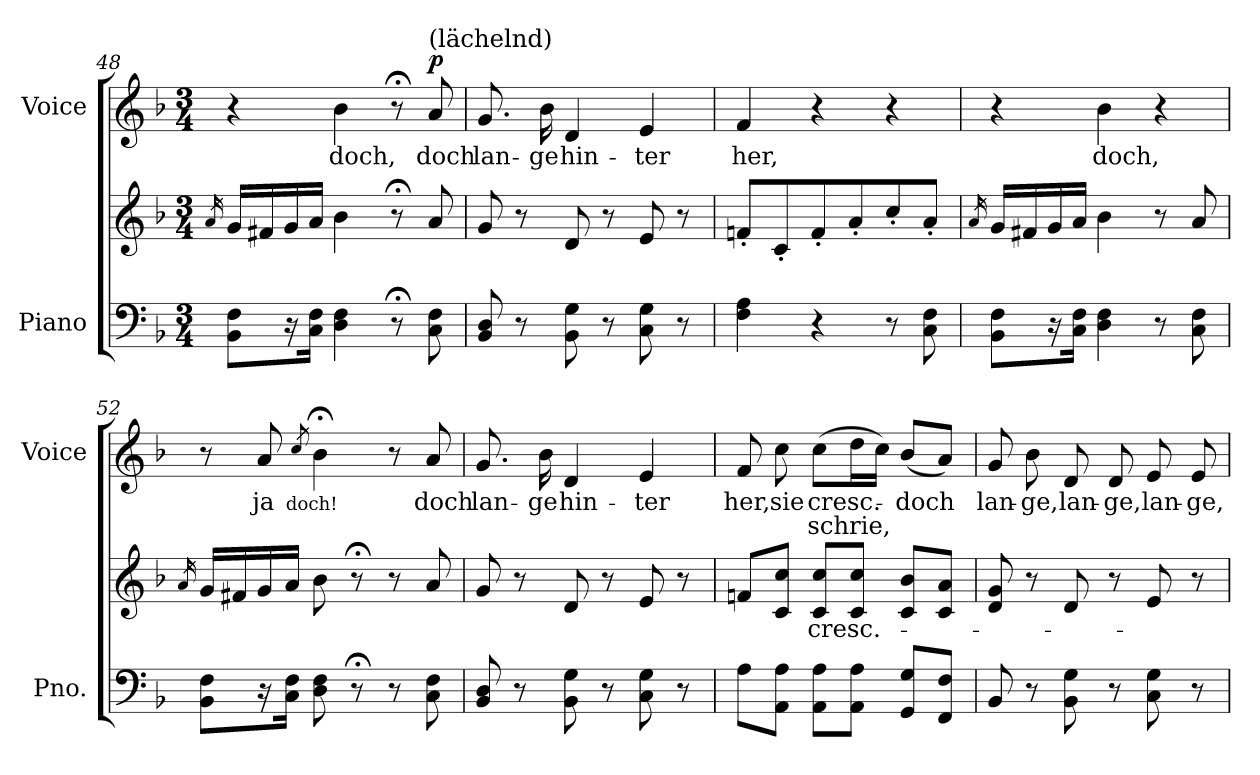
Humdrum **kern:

**kern	**kern	**text	**kern	**text	**text	**dynam
*part2	*part2	*part2	*part1	*part1	*part1	*part1
*staff3	*staff2	*staff2	*staff1	*staff1	*staff1	*staff1
*I"Piano	*	*	*I"Voice	*	*	*
*I'Pno.	*	*	*I'Voice	*	*	*
*clefF4	*clefG2	*	*clefG2	*	*	*
*k[b-]	*k[b-]	*	*k[b-]	*	*	*
*F:	*F:	*	*F:	*	*	*
*M3/4	*M3/4	*	*M3/4	*	*	*
=48	=48	=48	=48	=48	=48	=48
.	16qai/	.	.	.	.	.
8BB-i\ 8FiL	16gi/LL	.	4r	.	.	.
.	16f#Xi/	.	.	.	.	.
16r	16gi/	.	.	.	.	.
16Ci\ 16FiJk	16ai/JJ	.	.	.	.	.
!	!	!	!	!LO:LY:b:color=#000000	!	!
4Di\ 4Fi	4b-i\	.	4b-i\	doch,	.	.
8r;	8r;	.	8r;	.	.	.
!	!	!	!LO:TX:a:t=(lächelnd)	!	!	!
!	!	!	!	!LO:LY:b:color=#000000	!	!
8Ci\ 8Fi	8ai/	.	8ai/	doch	.	p
=49	=49	=49	=49	=49	=49	=49
!	!	!	!	!LO:LY:b:color=#000000	!	!
8BB-i/ 8Di	8gi/	.	8.gi/	lan-	.	.
8r	8r	.	.	.	.	.
!	!	!	!	!LO:LY:b:color=#000000	!	!
.	.	.	16b-i\	-ge	.	.
!	!	!	!	!LO:LY:b:color=#000000	!	!
8BB-i\ 8Gi	8di/	.	4di/	hin-	.	.
8r	8r	.	.	.	.	.
!	!	!	!	!LO:LY:b:color=#000000	!	!
8Ci\ 8Gi	8ei/	.	4ei/	-ter	.	.
8r	8r	.	.	.	.	.
!!LO:LB:g=z
=50	=50	=50	=50	=50	=50	=50
!	!	!	!	!LO:LY:b:color=#000000	!	!
4Fi\ 4Ai	8fn'i/L	.	4fi/	her,	.	.
.	8c'i/	.	.	.	.	.
4r	8f'i/	.	4r	.	.	.
.	8a'i/	.	.	.	.	.
8r	8cc'i/	.	4r	.	.	.
8Ci\ 8Fi	8a'i/J	.	.	.	.	.
=51	=51	=51	=51	=51	=51	=51
.	16qai/	.	.	.	.	.
8BB-i\ 8FiL	16gi/LL	.	4r	.	.	.
.	16f#Xi/	.	.	.	.	.
16r	16gi/	.	.	.	.	.
16Ci\ 16FiJk	16ai/JJ	.	.	.	.	.
!	!	!	!	!LO:LY:b:color=#000000	!	!
4Di\ 4Fi	4b-i\	.	4b-i\	doch,	.	.
8r	8r	.	4r	.	.	.
8Ci\ 8Fi	8ai/	.	.	.	.	.
=52	=52	=52	=52	=52	=52	=52
.	16qai/	.	.	.	.	.
8BB-i\ 8FiL	16gi/LL	.	8r	.	.	.
.	16f#Xi/	.	.	.	.	.
!	!	!	!	!LO:LY:b:color=#000000	!	!
16r	16gi/	.	8ai/	ja	.	.
16Ci\ 16FiJk	16ai/JJ	.	.	.	.	.
!	!	!	!	!LO:LY:b:color=#000000	!	!
.	.	.	8qcci/	doch!	.	.
8Di\ 8Fi	8b-i\	.	4b-;i\	.	.	.
8r;	8r;	.	.	.	.	.
8r	8r	.	8r	.	.	.
!	!	!	!	!LO:LY:b:color=#000000	!	!
8Ci\ 8Fi	8ai/	.	8ai/	doch	.	.
=53	=53	=53	=53	=53	=53	=53
!	!	!	!	!LO:LY:b:color=#000000	!	!
8BB-i/ 8Di	8gi/	.	8.gi/	lan-	.	.
8r	8r	.	.	.	.	.
!	!	!	!	!LO:LY:b:color=#000000	!	!
.	.	.	16b-i\	-ge	.	.
!	!	!	!	!LO:LY:b:color=#000000	!	!
8BB-i\ 8Gi	8di/	.	4di/	hin-	.	.
8r	8r	.	.	.	.	.
!	!	!	!	!LO:LY:b:color=#000000	!	!
8Ci\ 8Gi	8ei/	.	4ei/	-ter	.	.
8r	8r	.	.	.	.	.
=54	=54	=54	=54	=54	=54	=54
!	!	!	!	!LO:LY:b:color=#000000	!	!
8Ai\L	8fni/L	.	8fi/	her,	.	.
!	!	!	!	!LO:LY:b:color=#000000	!	!
8AAi\ 8AiJ	8ci/ 8cciJ	.	8cci\	sie	.	.
!	!	!LO:LY:b:color=#000000	!	!	!	!
!	!	!	!	!LO:LY:a:color=#000000	!LO:LY:b:color=#000000	!
8AAi\ 8AiL	8ci/ 8cciL	-cresc.-	(8cci\L	-cresc.-	schrie,	.
8AAi\ 8AiJ	8ci/ 8cciJ	.	16ddi\L	.	.	.
.	.	.	16cci\JJ)	.	.	.
!	!	!	!	!LO:LY:b:color=#000000	!	!
8GGi/ 8GiL	8ci/ 8b-iL	.	(8b-i/L	doch	.	.
8FFi/ 8FiJ	8ci/ 8aiJ	.	8ai/J)	.	.	.
!!LO:LB:g=z
=55	=55	=55	=55	=55	=55	=55
!	!	!	!	!LO:LY:b:color=#000000	!	!
8BB-i/	8di/ 8gi	.	8gi/	lan-	.	.
!	!	!	!	!LO:LY:b:color=#000000	!	!
8r	8r	.	8b-i\	-ge,	.	.
!	!	!	!	!LO:LY:b:color=#000000	!	!
8BB-i\ 8Gi	8di/	.	8di/	lan-	.	.
!	!	!	!	!LO:LY:b:color=#000000	!	!
8r	8r	.	8di/	-ge,	.	.
!	!	!	!	!LO:LY:b:color=#000000	!	!
8Ci\ 8Gi	8ei/	.	8ei/	lan-	.	.
!	!	!	!	!LO:LY:b:color=#000000	!	!
8r	8r	.	8ei/	-ge,	.	.
=	=	=	=	=	=	=
*-	*-	*-	*-	*-	*-	*-
